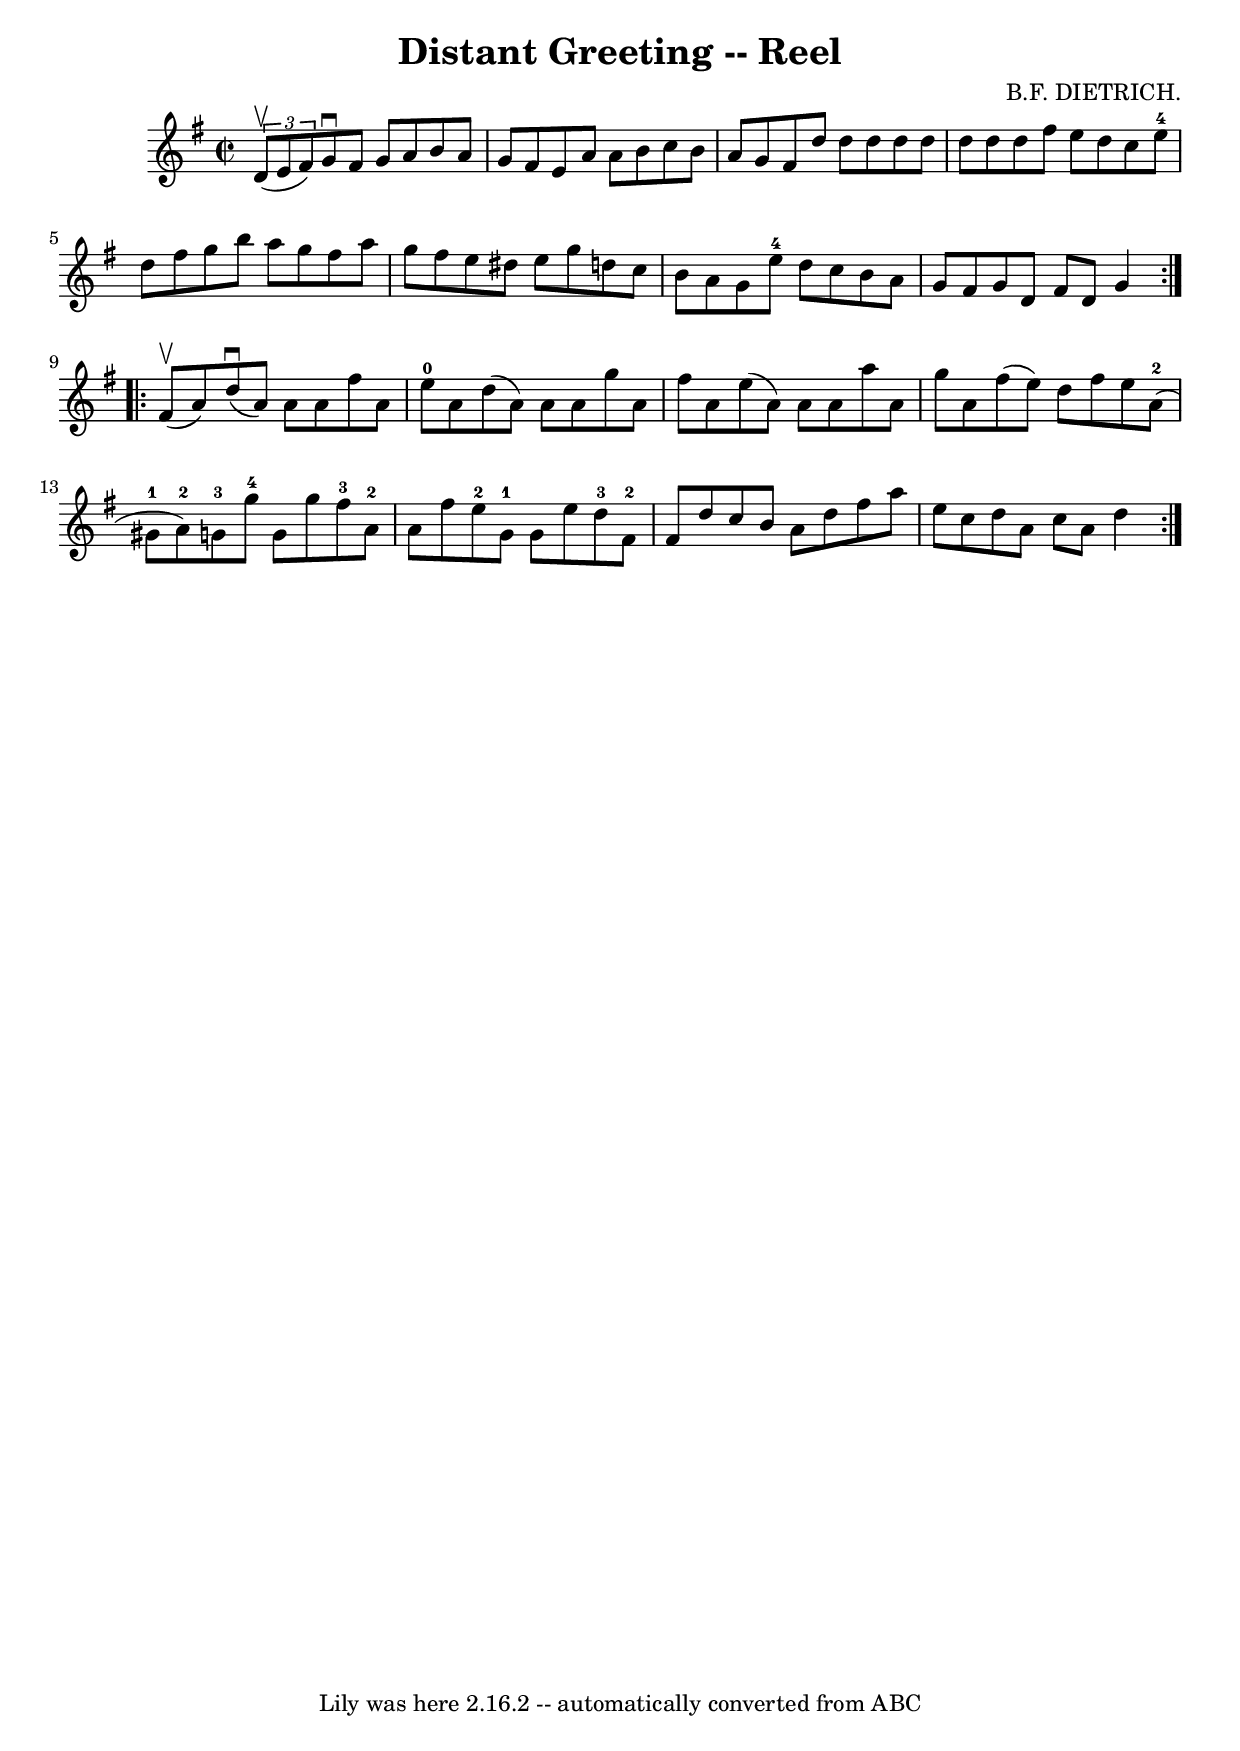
\version "2.16.2"
\include "Mammoth.ily"
\header {
  %% book = "Ryan's Mammoth Collection"
 composer = "B.F. DIETRICH."
 crossRefNumber = "1"
 footnotes = "\\\\368"
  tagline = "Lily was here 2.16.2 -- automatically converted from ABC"
  title = "Distant Greeting -- Reel"

}
voicedefault =  {



  \repeat volta 2 {

    \override Staff.TimeSignature #'style = #'C
    \time 2/2 
    \key g \major
    \times 2/3 { d'8^\upbow(e'8 fs'8)  	       }   |
 g'8^\downbow fs'8 g'8 a'8 b'8 a'8 g'8 fs'8   |
 e'8 a'8 a'8 b'8 c''8 b'8 a'8 g'8    |
 fs'8 d''8 d''8 d''8 d''8 d''8 d''8 d''8     |
 d''8 fs''8 e''8 d''8 c''8 e''8-4 d''8 fs''8      |
 g''8 b''8 a''8 g''8 fs''8 a''8 g''8 fs''8    |
 e''8 ds''8 e''8 g''8 d''!8 c''8 b'8 a'8     |
 g'8 e''8-4 d''8 c''8 b'8 a'8 g'8 fs'8     |
 g'8 d'8 fs'8 d'8 g'4    
  }     
  \repeat volta 2 { fs'8^\upbow(a'8)  |
 d''8^\downbow(a'8) a'8 a'8 fs''8 a'8 e''8-0 a'8     |
 d''8 (a'8) a'8 a'8 g''8 a'8 fs''8 a'8     |
 e''8 (a'8) a'8 a'8 a''8 a'8 g''8 a'8     |
 fs''8 (e''8) d''8 fs''8 e''8 a'8-2(gs'8-1 a'8-2)    |
 g'8-3 g''8-4 g'8 g''8 fs''8-3 a'8-2 a'8 fs''8     |
    
 e''8-2 g'8-1 g'8 e''8 d''8-3 fs'8-2 fs'8 d''8     |
 c''8 b'8 a'8 d''8 fs''8 a''8 e''8 c''8  |
 d''8 a'8 c''8 a'8 d''4    
  }   

}

\score{
  <<

    \context Staff="default"
    {
      \voicedefault 
      
    }

  >>
  \layout {
    
  }
  \midi {
  }

}
